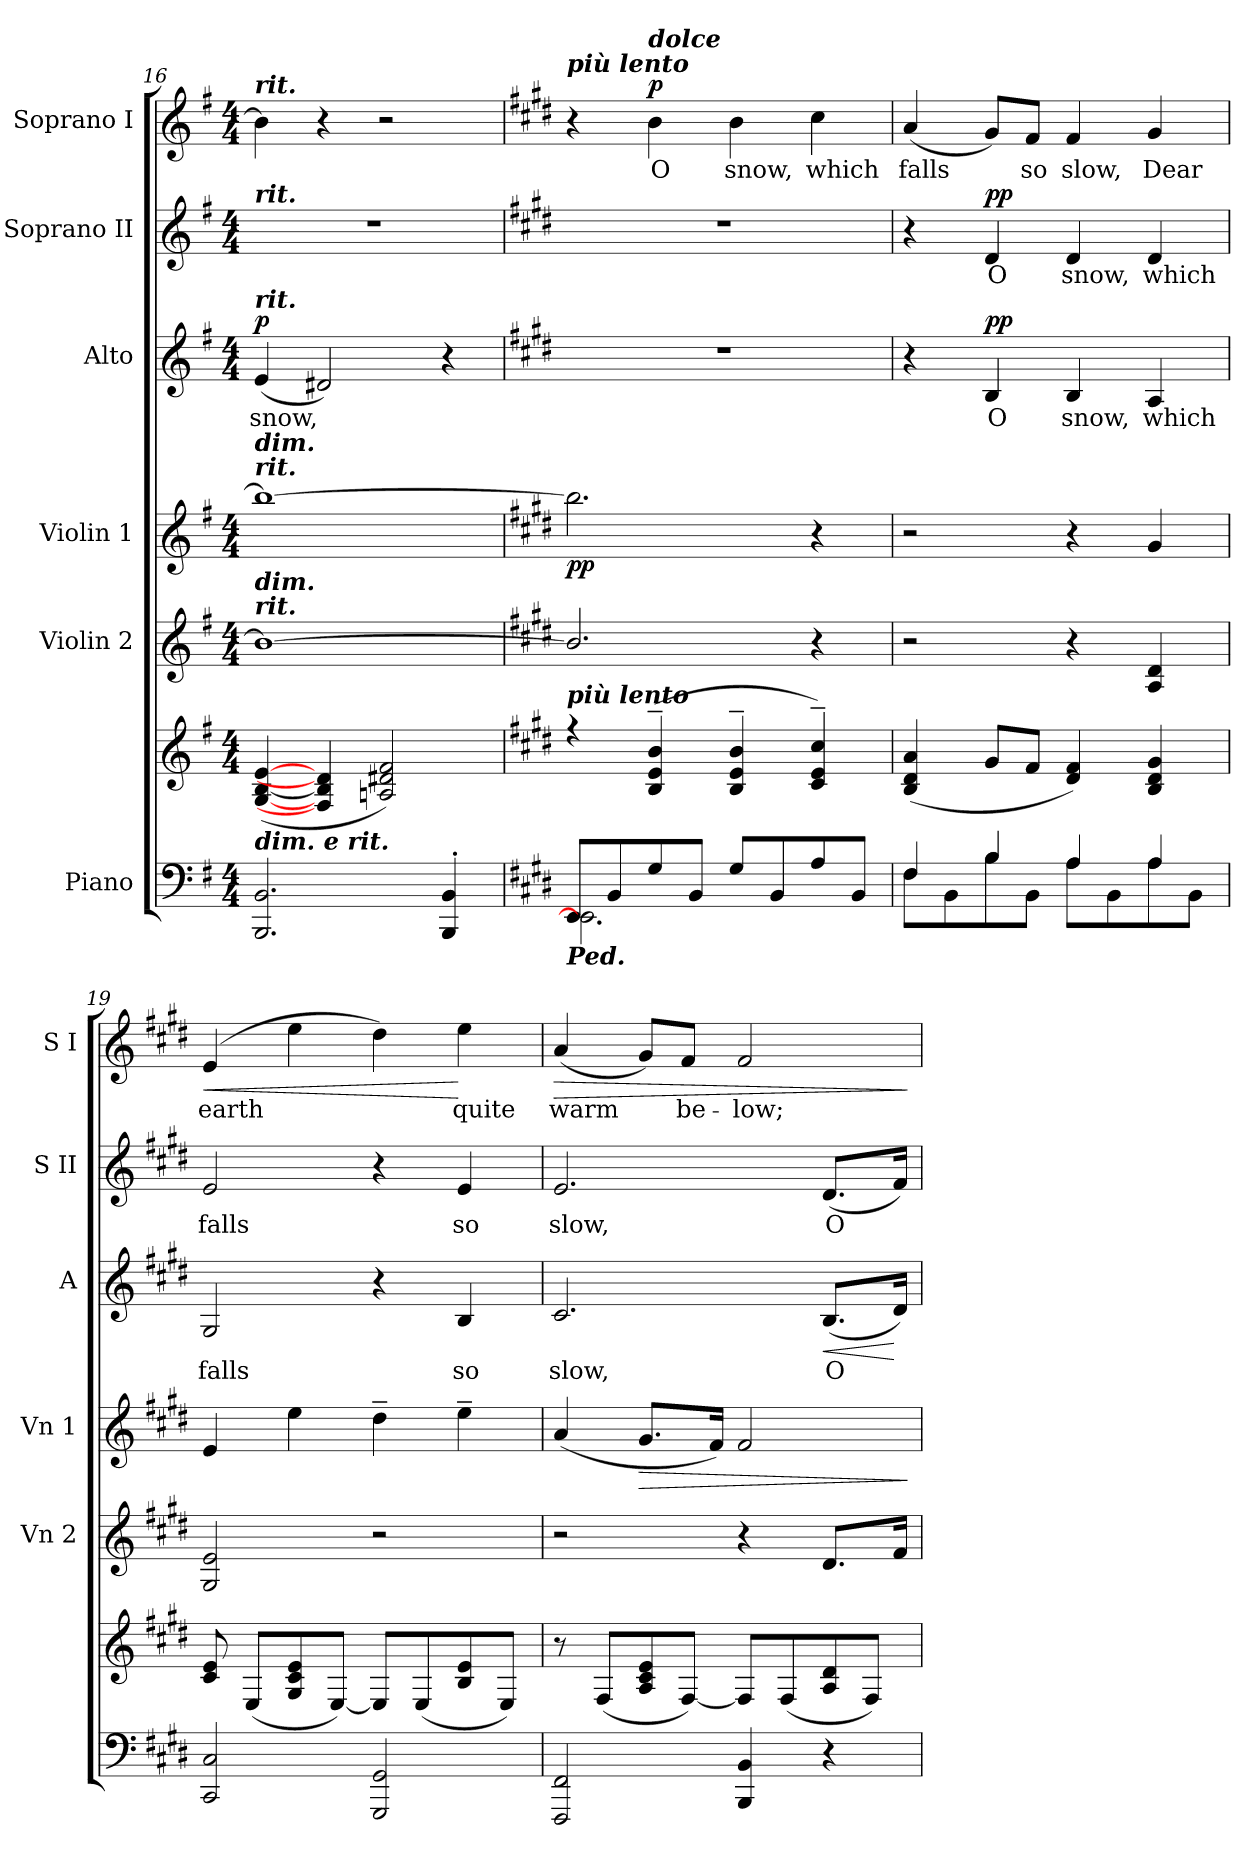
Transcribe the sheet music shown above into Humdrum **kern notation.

**kern	**kern	**kern	**kern	**dynam	**kern	**text	**dynam	**kern	**text	**dynam	**kern	**text	**dynam
*part6	*part6	*part5	*part4	*part4	*part3	*part3	*part3	*part2	*part2	*part2	*part1	*part1	*part1
*staff7	*staff6	*staff5	*staff4	*staff4	*staff3	*staff3	*staff3	*staff2	*staff2	*staff2	*staff1	*staff1	*staff1
*I"Piano	*	*I"Violin 2	*I"Violin 1	*	*I"Alto	*	*	*I"Soprano II	*	*	*I"Soprano I	*	*
*	*	*I'Vn 2	*I'Vn 1	*	*I'A	*	*	*I'S II	*	*	*I'S I	*	*
*clefF4	*clefG2	*clefG2	*clefG2	*	*clefG2	*	*	*clefG2	*	*	*clefG2	*	*
*k[f#]	*k[f#]	*k[f#]	*k[f#]	*	*k[f#]	*	*	*k[f#]	*	*	*k[f#]	*	*
*G:	*G:	*G:	*G:	*	*G:	*	*	*G:	*	*	*G:	*	*
*M4/4	*M4/4	*M4/4	*M4/4	*	*M4/4	*	*	*M4/4	*	*	*M4/4	*	*
=16	=16	=16	=16	=16	=16	=16	=16	=16	=16	=16	=16	=16	=16
*^	*^	*	*	*	*	*	*	*	*	*	*	*	*
*	*^	*	*	*	*	*	*	*	*	*	*	*	*	*	*
!	!	!	!	!	!	!	!	!	!	!	!	!	!	!LO:TX:a:Bi:t=rit.	!	!
!	!	!	!	!	!	!	!	!	!	!	!LO:TX:a:Bi:t=rit.	!	!	!	!	!
!	!	!	!	!	!	!	!	!LO:TX:a:Bi:t=rit.	!	!	!	!	!	!	!	!
!	!	!	!	!	!	!LO:TX:a:Bi:t=rit.	!	!	!	!	!	!	!	!	!	!
!	!	!	!	!	!	!LO:TX:a:Bi:t=dim.	!	!	!	!	!	!	!	!	!	!
!	!	!	!	!	!LO:TX:a:Bi:t=rit.	!	!	!	!	!	!	!	!	!	!	!
!	!	!	!	!	!LO:TX:a:Bi:t=dim.	!	!	!	!	!	!	!	!	!	!	!
!	!	!	!LO:TX:b:Bi:t=dim. e rit.	!	!	!	!	!	!	!	!	!	!	!	!	!
!	!	!	!	!	!	!	!	!	!LO:LY:b	!LO:DY:b	!	!	!	!	!	!
2.BBB/ 2.BB/	2ryy	1ryy	(>[4G/ [4B/ [4e/	2ryy	1b_	1bb_	.	(<4e	snow,	p	1r	.	.	4b]	.	.
.	.	.	4F#/] 4B/] 4d#/]	.	.	.	.	2d#X)	.	.	.	.	.	4r	.	.
.	2ryy	.	2An/ 2d#/ 2f#/)	2ryy	.	.	.	.	.	.	.	.	.	2r	.	.
4BBB/' 4BB/'	.	.	.	.	.	.	.	4r	.	.	.	.	.	.	.	.
=17	=17	=17	=17	=17	=17	=17	=17	=17	=17	=17	=17	=17	=17	=17	=17	=17
*k[f#c#g#d#]	*	*	*k[f#c#g#d#]	*	*k[f#c#g#d#]	*k[f#c#g#d#]	*	*k[f#c#g#d#]	*	*	*k[f#c#g#d#]	*	*	*k[f#c#g#d#]	*	*
*E:	*	*	*E:	*	*E:	*E:	*	*E:	*	*	*E:	*	*	*E:	*	*
*	*	*	*MM52	*	*	*	*	*	*	*	*	*	*	*	*	*
!	!	!	!	!	!	!	!	!	!	!	!	!	!	!LO:TX:a:Bi:t=più lento	!	!
!	!	!	!LO:TX:a:Bi:t=più lento	!	!	!	!	!	!	!	!	!	!	!	!	!
!LO:TX:b:Bi:t=Ped.	!	!	!	!	!	!	!	!	!	!	!	!	!	!	!	!
!	!	!	!	!	!	!	!LO:DY:b	!	!	!	!	!	!	!	!	!
8EE/L	2.EE\]	1ryy	4r	1ryy	2.b/]	2.bb]	pp	1r	.	.	1r	.	.	4r	.	.
8BB/	.	.	.	.	.	.	.	.	.	.	.	.	.	.	.	.
!	!	!	!	!	!	!	!	!	!	!	!	!	!	!LO:TX:a:Bi:t=dolce	!	!
!	!	!	!	!	!	!	!	!	!	!	!	!	!	!	!LO:LY:b	!LO:DY:b
8G#/	.	.	(>4B/~ 4e/~ 4b/~	.	.	.	.	.	.	.	.	.	.	4b	O	p
8BB/J	.	.	.	.	.	.	.	.	.	.	.	.	.	.	.	.
!	!	!	!	!	!	!	!	!	!	!	!	!	!	!	!LO:LY:b	!
8G#/L	.	.	4B/~ 4e/~ 4b/~	.	.	.	.	.	.	.	.	.	.	4b	snow,	.
8BB/	.	.	.	.	.	.	.	.	.	.	.	.	.	.	.	.
!	!	!	!	!	!	!	!	!	!	!	!	!	!	!	!LO:LY:b	!
8A/	4ryy	.	4c#/~ 4e/~ 4cc#/~)	.	4r	4r	.	.	.	.	.	.	.	4cc#	which	.
8BB/J	.	.	.	.	.	.	.	.	.	.	.	.	.	.	.	.
*	*	*	*v	*v	*	*	*	*	*	*	*	*	*	*	*	*
!!LO:LB:g=z
=18	=18	=18	=18	=18	=18	=18	=18	=18	=18	=18	=18	=18	=18	=18	=18
!	!	!	!	!	!	!	!	!	!	!	!	!	!	!LO:LY:b	!
4F#/	8F#\L	1ryy	(<4B 4d# 4a	2r	2r	.	4r	.	.	4r	.	.	(<4a	falls	.
.	8BB\	.	.	.	.	.	.	.	.	.	.	.	.	.	.
!	!	!	!	!	!	!	!	!LO:LY:b	!LO:DY:b	!	!LO:LY:b	!LO:DY:b	!	!	!
4B/	8B\	.	8g#L	.	.	.	4B	O	pp	4d#	O	pp	8g#/L)	.	.
!	!	!	!	!	!	!	!	!	!	!	!	!	!	!LO:LY:b	!
.	8BB\J	.	8f#J	.	.	.	.	.	.	.	.	.	8f#/J	so	.
!	!	!	!	!	!	!	!	!LO:LY:b	!	!	!LO:LY:b	!	!	!LO:LY:b	!
4A/	8A\L	.	4d# 4f#)	4r	4r	.	4B	snow,	.	4d#	snow,	.	4f#	slow,	.
.	8BB\	.	.	.	.	.	.	.	.	.	.	.	.	.	.
!	!	!	!	!	!	!	!	!LO:LY:b	!	!	!LO:LY:b	!	!	!LO:LY:b	!
4A/	8A\	.	4B 4d# 4g#	4A 4d#	4g#	.	4A	which	.	4d#	which	.	4g#	Dear	.
.	8BB\J	.	.	.	.	.	.	.	.	.	.	.	.	.	.
=19	=19	=19	=19	=19	=19	=19	=19	=19	=19	=19	=19	=19	=19	=19	=19
!	!	!	!	!	!	!	!	!LO:LY:b	!	!	!LO:LY:b	!	!	!LO:LY:b	!LO:HP:b
2CC#/ 2C#/	2ryy	1ryy	8c# 8e	2G# 2e	4e	.	2G#	falls	.	2e	falls	.	(<4e	earth	<
.	.	.	(<8EL	.	.	.	.	.	.	.	.	.	.	.	.
.	.	.	8G# 8c# 8e	.	4ee	.	.	.	.	.	.	.	4ee	.	.
.	.	.	[8EJ)	.	.	.	.	.	.	.	.	.	.	.	.
2GGG#/ 2GG#/	2ryy	.	8EL]	2r	4dd#~	.	4r	.	.	4r	.	.	4dd#)	.	.
.	.	.	(<8E	.	.	.	.	.	.	.	.	.	.	.	.
!	!	!	!	!	!	!	!	!LO:LY:b	!	!	!LO:LY:b	!	!	!LO:LY:b	!
.	.	.	8B 8e	.	4ee~	.	4B	so	.	4e	so	.	4ee	quite	[
.	.	.	8EJ)	.	.	.	.	.	.	.	.	.	.	.	.
=20	=20	=20	=20	=20	=20	=20	=20	=20	=20	=20	=20	=20	=20	=20	=20
!	!	!	!	!	!	!	!	!LO:LY:b	!	!	!LO:LY:b	!	!	!LO:LY:b	!LO:HP:b
2FFF#/ 2FF#/	2ryy	1ryy	8r	2r	(<4a	.	2.c#	slow,	.	2.e	slow,	.	(<4a	warm	>
.	.	.	(<8F#L	.	.	.	.	.	.	.	.	.	.	.	.
!	!	!	!	!	!	!LO:HP:b	!	!	!	!	!	!	!	!	!
.	.	.	8A 8c# 8e	.	8.g#L	>	.	.	.	.	.	.	8g#/L)	.	.
!	!	!	!	!	!	!	!	!	!	!	!	!	!	!LO:LY:b	!
.	.	.	[8F#J)	.	.	.	.	.	.	.	.	.	8f#/J	be-	.
.	.	.	.	.	16f#J)	.	.	.	.	.	.	.	.	.	.
!	!	!	!	!	!	!	!	!	!	!	!	!	!	!LO:LY:b	!
4BBB/ 4BB/	2ryy	.	8F#L]	4r	2f#	.	.	.	.	.	.	.	2f#	-low;	.
.	.	.	(<8F#	.	.	.	.	.	.	.	.	.	.	.	.
!	!	!	!	!	!	!	!	!LO:LY:b	!LO:HP:b	!	!LO:LY:b	!	!	!	!
4r	.	.	8A 8d#	8.d#L	.	.	(<8.BL	O	<	(<8.d#L	O	.	.	.	.
.	.	.	8F#J)	.	.	.	.	.	.	.	.	.	.	.	.
.	.	.	.	16f#J	.	.	16d#J)	.	[	16f#J)	.	.	.	.	.
*v	*v	*v	*	*	*	*	*	*	*	*	*	*	*	*	*
.	.	.	.	]	.	.	.	.	.	.	.	.	]
=	=	=	=	=	=	=	=	=	=	=	=	=	=
*-	*-	*-	*-	*-	*-	*-	*-	*-	*-	*-	*-	*-	*-
